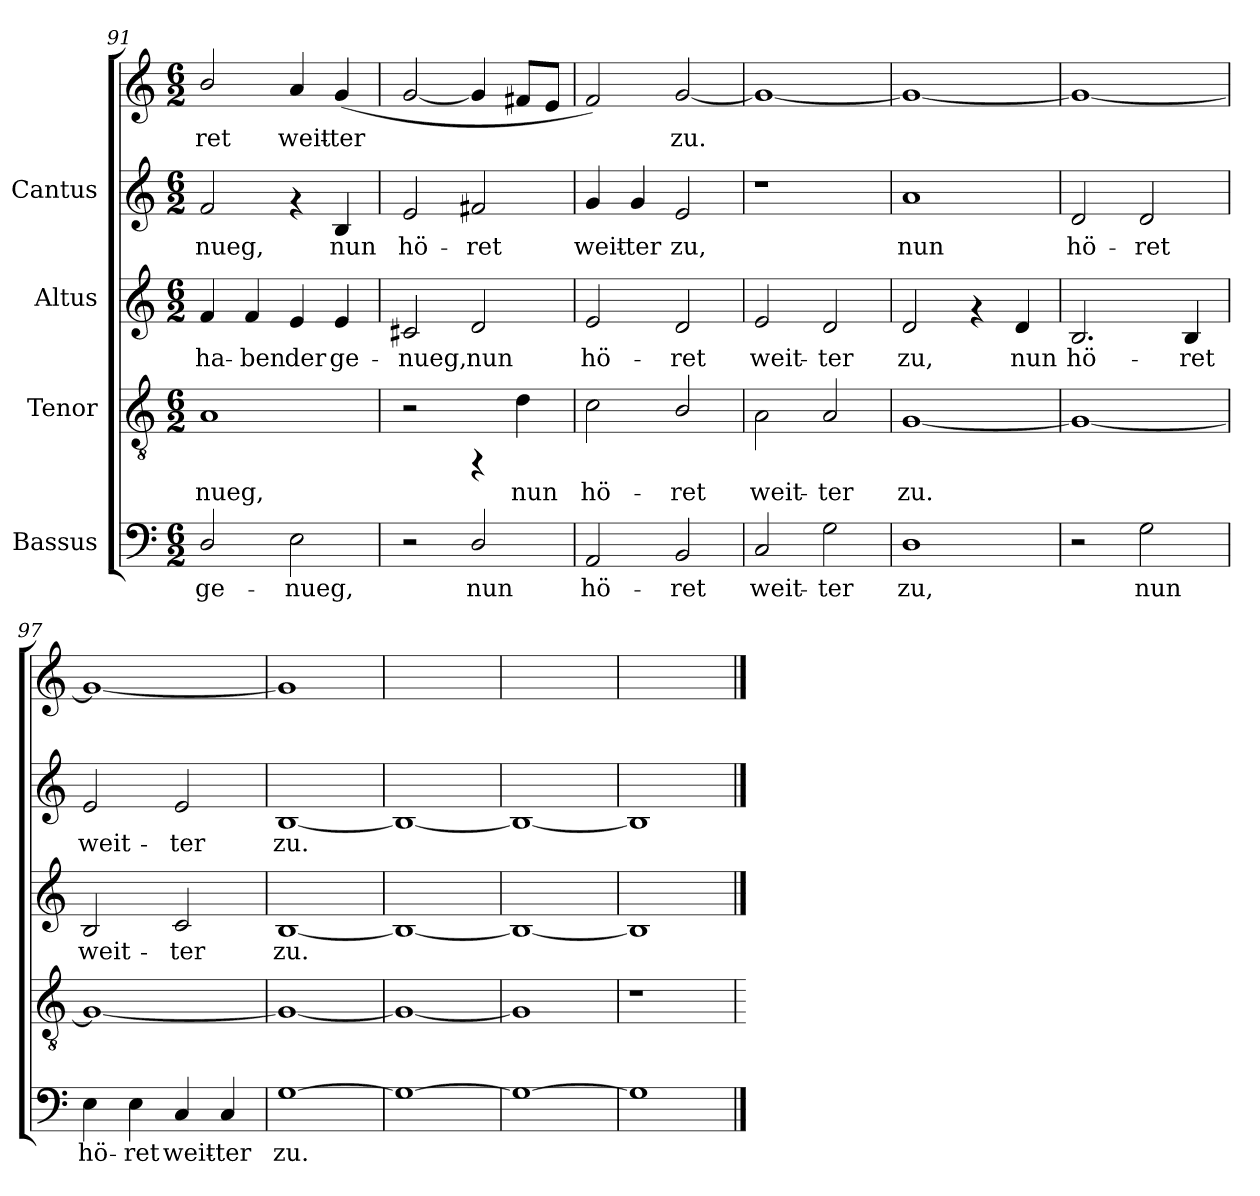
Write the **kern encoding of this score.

**kern	**text	**kern	**text	**kern	**text	**kern	**text	**kern	**text
*part4	*part4	*part3	*part3	*part2	*part2	*part1	*part1	*part1	*part1
*staff5	*staff5	*staff4	*staff4	*staff3	*staff3	*staff2	*staff2	*staff1	*staff1
*I"Bassus	*	*I"Tenor	*	*I"Altus	*	*I"Cantus	*	*	*
!!LO:PB:g=z
*clefF4	*	*clefGv2	*	*clefG2	*	*clefG2	*	*clefG2	*
*M6/2	*	*M6/2	*	*M6/2	*	*M6/2	*	*M6/2	*
=91	=91	=91	=91	=91	=91	=91	=91	=91	=91
!	!LO:LY:b:cj	!	!LO:LY:b:cj	!	!LO:LY:b:cj	!	!LO:LY:b:cj	!	!LO:LY:b:cj
2D/	ge-	1A	-nueg,	4f/	ha-	2f/	nueg,	2b/	-ret
!	!	!	!	!	!LO:LY:b:cj	!	!	!	!
.	.	.	.	4f/	-ben	.	.	.	.
!	!LO:LY:b:cj	!	!	!	!LO:LY:b:cj	!	!	!	!LO:LY:b:cj
2E\	-nueg,	.	.	4e/	der	4rf	.	4a/	weit-
!	!	!	!	!	!LO:LY:b:cj	!	!LO:LY:b:cj	!	!LO:LY:b:cj
.	.	.	.	4e/	ge-	4B/	nun	(<4g/	-ter
!!LO:LB:g=z
=92	=92	=92	=92	=92	=92	=92	=92	=92	=92
!	!	!	!	!	!LO:LY:b:cj	!	!LO:LY:b:cj	!	!
2r	.	2r	.	2c#X/	-nueg,	2e/	hö-	[<2g/	.
!	!LO:LY:b:cj	!	!	!	!LO:LY:b:cj	!	!LO:LY:b:cj	!	!
2D/	nun	4rFF	.	2d/	nun	2f#X/	-ret	4g/]	.
!	!	!	!LO:LY:b:cj	!	!	!	!	!	!
.	.	4d\	nun	.	.	.	.	8f#X/L	.
.	.	.	.	.	.	.	.	8e/J	.
!!LO:LB:g=z
=93	=93	=93	=93	=93	=93	=93	=93	=93	=93
!	!LO:LY:b:cj	!	!LO:LY:b:cj	!	!LO:LY:b:cj	!	!LO:LY:b:cj	!	!LO:LY:b:cj
2AA/	hö-	2c\	hö-	2e/	hö-	4g/	weit-	2f/)	.
!	!	!	!	!	!	!	!LO:LY:b:cj	!	!
.	.	.	.	.	.	4g/	-ter	.	.
!	!LO:LY:b:cj	!	!LO:LY:b:cj	!	!LO:LY:b:cj	!	!LO:LY:b:cj	!	!LO:LY:b:cj
2BB/	-ret	2B/	-ret	2d/	-ret	2e/	zu,	[<2g/	zu.
=94	=94	=94	=94	=94	=94	=94	=94	=94	=94
!	!LO:LY:b:cj	!	!LO:LY:b:cj	!	!LO:LY:b:cj	!	!	!	!
2C/	weit-	2A\	weit-	2e/	weit-	1r	.	1g_<	.
!	!LO:LY:b:cj	!	!LO:LY:b:cj	!	!LO:LY:b:cj	!	!	!	!
2G\	-ter	2A/	-ter	2d/	-ter	.	.	.	.
=95	=95	=95	=95	=95	=95	=95	=95	=95	=95
!	!LO:LY:b:cj	!	!LO:LY:b:cj	!	!LO:LY:b:cj	!	!LO:LY:b:cj	!	!
1D	zu,	[<1G	zu.	2d/	zu,	1a	nun	1g_<	.
.	.	.	.	4rf	.	.	.	.	.
!	!	!	!	!	!LO:LY:b:cj	!	!	!	!
.	.	.	.	4d/	nun	.	.	.	.
=96	=96	=96	=96	=96	=96	=96	=96	=96	=96
!	!	!	!	!	!LO:LY:b:cj	!	!LO:LY:b:cj	!	!
2r	.	1G_<	.	2.B/	hö-	2d/	hö-	1g_<	.
!	!LO:LY:b:cj	!	!	!	!	!	!LO:LY:b:cj	!	!
2G\	nun	.	.	.	.	2d/	-ret	.	.
!	!	!	!	!	!LO:LY:b:cj	!	!	!	!
.	.	.	.	4B/	-ret	.	.	.	.
=97	=97	=97	=97	=97	=97	=97	=97	=97	=97
!	!LO:LY:b:cj	!	!	!	!LO:LY:b:cj	!	!LO:LY:b:cj	!	!
4E\	hö-	1G_<	.	2B/	weit-	2e/	weit-	1g_<	.
!	!LO:LY:b:cj	!	!	!	!	!	!	!	!
4E\	-ret	.	.	.	.	.	.	.	.
!	!LO:LY:b:cj	!	!	!	!LO:LY:b:cj	!	!LO:LY:b:cj	!	!
4C/	weit-	.	.	2c/	-ter	2e/	-ter	.	.
!	!LO:LY:b:cj	!	!	!	!	!	!	!	!
4C/	-ter	.	.	.	.	.	.	.	.
=98	=98	=98	=98	=98	=98	=98	=98	=98	=98
!	!LO:LY:b:cj	!	!	!	!LO:LY:b:cj	!	!LO:LY:b:cj	!	!
[>1G	zu.	1G_<	.	[<1B	zu.	[<1B	zu.	1g]	.
!!LO:PB:g=z
=99	=99	=99	=99	=99	=99	=99	=99	=99	=99
1G_>	.	1G_<	.	1B_<	.	1B_<	.	1ryy	.
=100	=100	=100	=100	=100	=100	=100	=100	=100	=100
1G_>	.	1G]	.	1B_<	.	1B_<	.	1ryy	.
=101	=101	=101	=101	=101	=101	=101	=101	=101	=101
1G]	.	1r	.	1B]	.	1B]	.	1ryy	.
==	==	=	==	==	==	==	==	==	==
*-	*-	*-	*-	*-	*-	*-	*-	*-	*-
